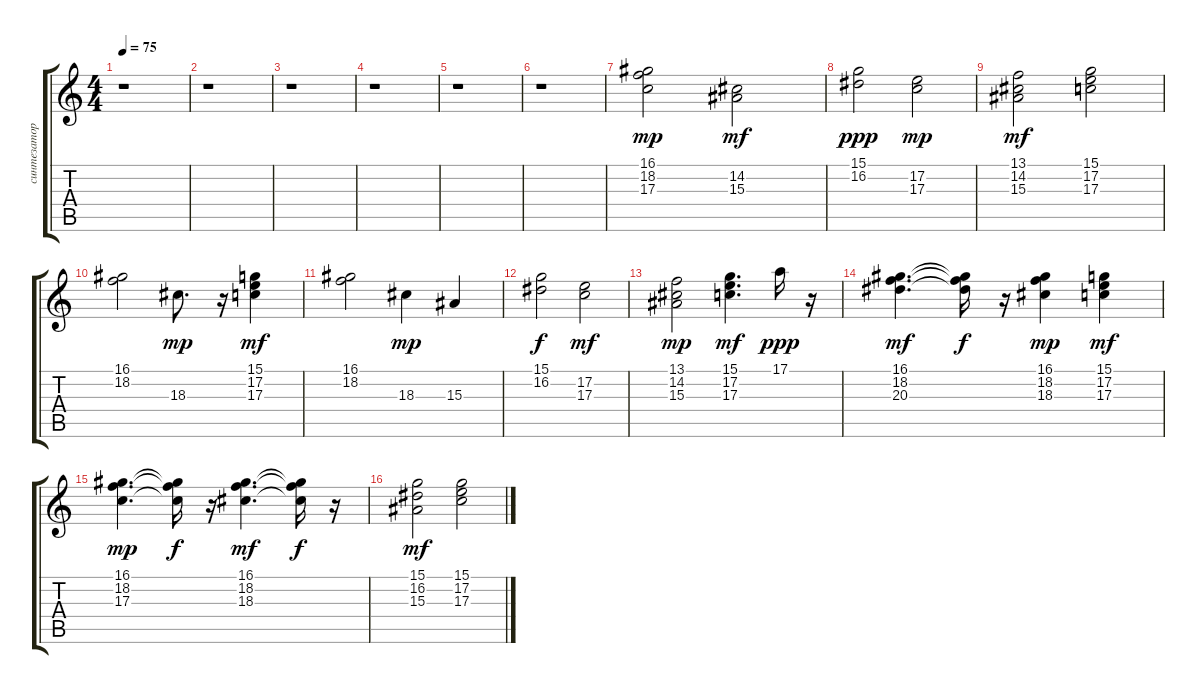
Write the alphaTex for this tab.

\track ("синтезатор" "синтезатор") {instrument rockorgan}
\staff {score tabs}
\tuning (E4 B3 G3 D3 A2 E2) {hide}
\ts (4 4)
\tempo 75
\clef g2
\ks c
r.1{dy f} |
r.1 |
r.1 |
r.1 |
r.1 |
r.1 |
(16.1 18.2 17.3).2{dy mp} (14.2 15.3).2{dy mf} |
(15.1 16.2).2{dy ppp} (17.2 17.3).2{dy mp} |
(13.1 14.2 15.3).2{dy mf} (15.1 17.2 17.3).2 |
(16.1 18.2).2 18.3.8{d dy mp} r.16 (15.1 17.2 17.3).4{dy mf} |
(16.1 18.2).2 18.3.4{dy mp} 15.3.4 |
(15.1 16.2).2{dy f} (17.2 17.3).2{dy mf} |
(13.1 14.2 15.3).2{dy mp} (15.1 17.2 17.3).4{d dy mf} 17.1.16{dy ppp} r.16 |
(16.1 18.2 20.3).4{d dy mf} (16.1{t} 18.2{t} 20.3{t}).16{dy f} r.16 (16.1 18.2 18.3).4{dy mp} (15.1 17.2 17.3).4{dy mf} |
(16.1 18.2 17.3).4{d dy mp} (16.1{t} 18.2{t} 17.3{t}).16{dy f} r.16 (16.1 18.2 18.3).4{d dy mf} (16.1{t} 18.2{t} 18.3{t}).16{dy f} r.16 |
(15.1 16.2 15.3).2{dy mf} (15.1 17.2 17.3).2
